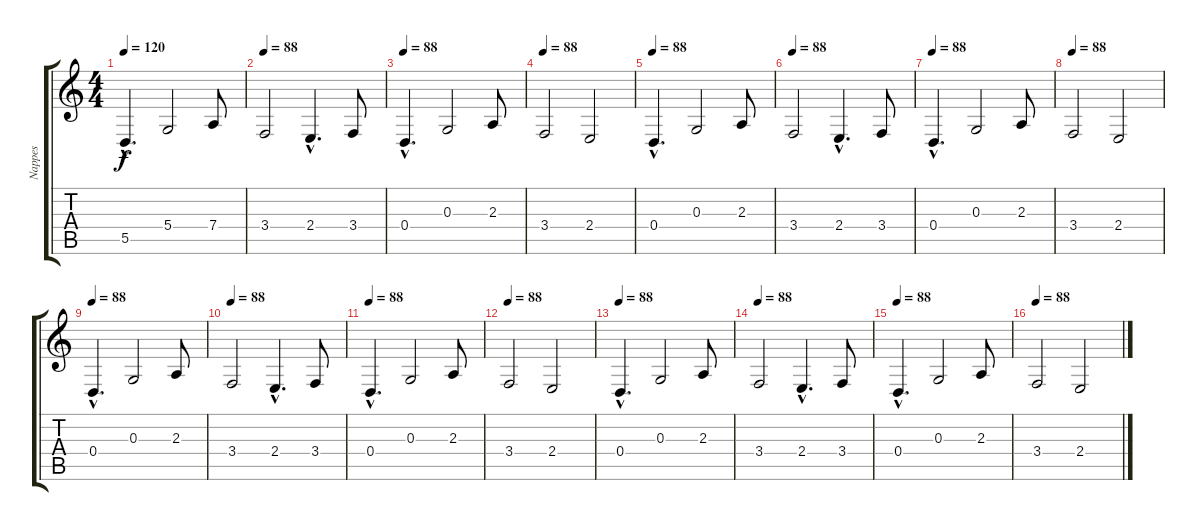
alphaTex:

\track ("Nappes" "Nappes") {instrument stringensemble1}
\staff {score tabs}
\tuning (E4 B3 G3 D3 A2 E2) {hide}
\ts (4 4)
\tempo 120
\tempo 88
\tempo 120
\clef g2
\ks c
5.5{hac}.4{d dy f instrument stringensemble1} 5.4.2 7.4.8 |
\tempo 88
3.4.2 2.4{hac}.4{d} 3.4.8 |
\tempo 88
0.4{hac}.4{d} 0.3.2 2.3.8 |
\tempo 88
3.4.2 2.4.2 |
\tempo 88
0.4{hac}.4{d} 0.3.2 2.3.8 |
\tempo 88
3.4.2 2.4{hac}.4{d} 3.4.8 |
\tempo 88
0.4{hac}.4{d} 0.3.2 2.3.8 |
\tempo 88
3.4.2 2.4.2 |
\tempo 88
0.4{hac}.4{d} 0.3.2 2.3.8 |
\tempo 88
3.4.2 2.4{hac}.4{d} 3.4.8 |
\tempo 88
0.4{hac}.4{d} 0.3.2 2.3.8 |
\tempo 88
3.4.2 2.4.2 |
\tempo 88
0.4{hac}.4{d} 0.3.2 2.3.8 |
\tempo 88
3.4.2 2.4{hac}.4{d} 3.4.8 |
\tempo 88
0.4{hac}.4{d} 0.3.2 2.3.8 |
\tempo 88
3.4.2 2.4.2
